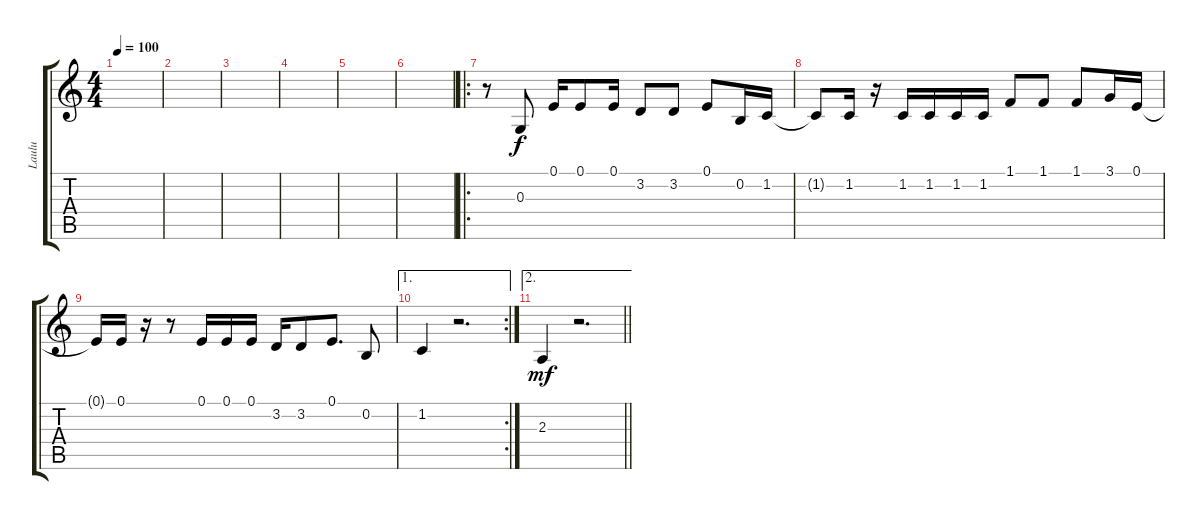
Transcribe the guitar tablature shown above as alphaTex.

\track ("Laulu" "Laulu") {instrument lead6voice}
\staff {score tabs}
\tuning (E4 B3 G3 D3 A2 E2) {hide}
\ts (4 4)
\tempo 100
\clef g2
\ks c
|
|
|
|
|
|
\ro
r.8 0.3.8{dy f} 0.1.16 0.1.8 0.1.16 3.2.8 3.2.8 0.1.8 0.2.16 1.2.16 |
1.2{t}.8 1.2.16 r.16 1.2.16 1.2.16 1.2.16 1.2.16 1.1.8 1.1.8 1.1.8 3.1.16 0.1.16 |
0.1{t}.16 0.1.16 r.16 r.8 0.1.16 0.1.16 0.1.16 3.2.16 3.2.8 0.1.8{d} 0.2.8 |
\ae 1
\rc 2
1.2.4 r.2{d} |
\ae 2
\barLineRight lightlight
2.3.4{dy mf} r.2{d}
